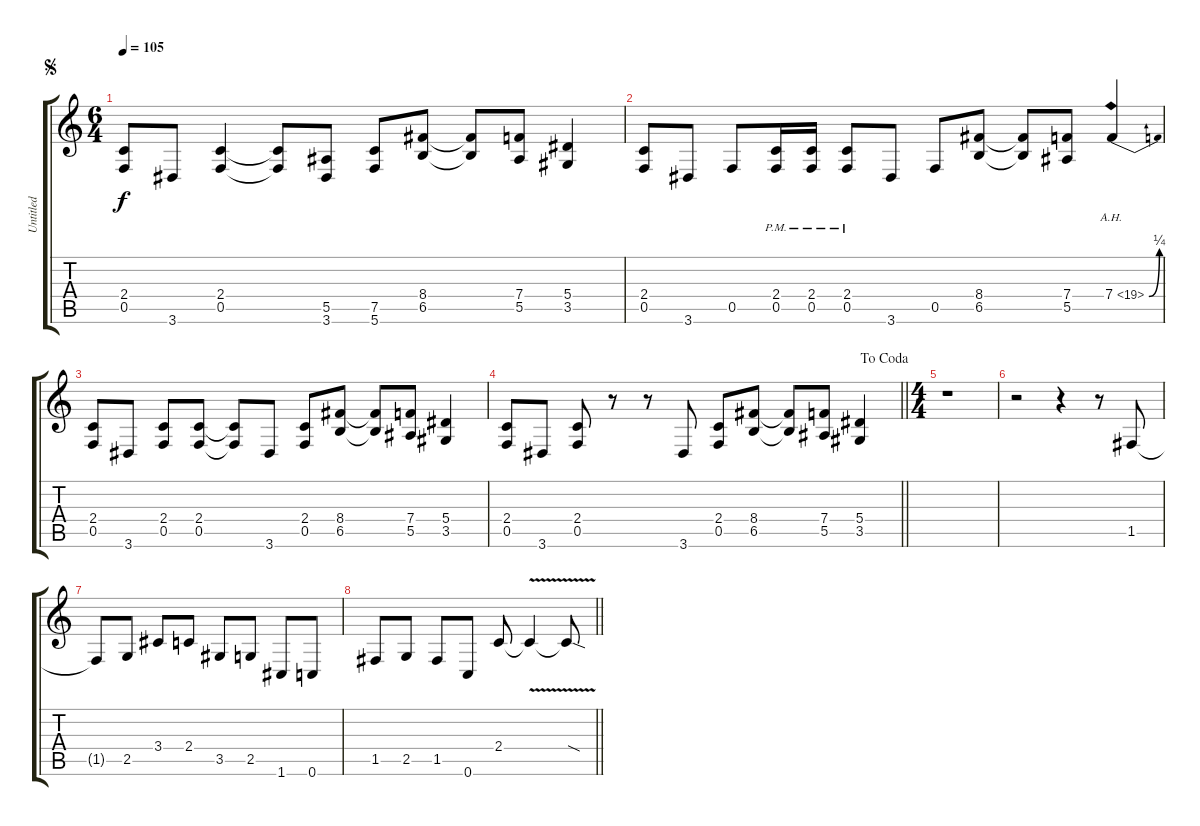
\track ("Untitled" "Untitled") {instrument distortionguitar}
\staff {score tabs}
\tuning (C4 G3 Eb3 Bb2 F2 C2) {hide}
\ts (6 4)
\jump segno
\tempo 105
\clef g2
\ks c
(2.4 0.5).8{dy f} 3.6.8 (2.4 0.5).4 (2.4{t} 0.5{t}).8 (5.5 3.6).8 (7.5 5.6).8 (8.4 6.5).8 (8.4{t} 6.5{t}).8 (7.4 5.5).8 (5.4 3.5).4 |
(2.4 0.5).8 3.6.8 0.5.8 (2.4{pm} 0.5{pm}).16 (2.4{pm} 0.5{pm}).16 (2.4{pm} 0.5{pm}).8 3.6.8 0.5.8 (8.4 6.5).8 (8.4{t} 6.5{t}).8 (7.4 5.5).8 7.4{be (bend 0 0 60 1) ah 12}.4 |
(2.4 0.5).8 3.6.8 (2.4 0.5).8 (2.4 0.5).8 (2.4{t} 0.5{t}).8 3.6.8 (2.4 0.5).8 (8.4 6.5).8 (8.4{t} 6.5{t}).8 (7.4 5.5).8 (5.4 3.5).4 |
\jump dacoda
\barLineRight lightlight
(2.4 0.5).8 3.6.8 (2.4 0.5).8 r.8 r.8 3.6.8 (2.4 0.5).8 (8.4 6.5).8 (8.4{t} 6.5{t}).8 (7.4 5.5).8 (5.4 3.5).4 |
\ts (4 4)
r.1 |
r.2 r.4 r.8 1.5.8 |
1.5{t}.8 2.5.8 3.4.8 2.4.8 3.5.8 2.5.8 1.6.8 0.6.8 |
\barLineRight lightlight
1.5.8 2.5.8 1.5.8 0.6.8 2.4.8 2.4{v t}.4 2.4{sod t}.8
